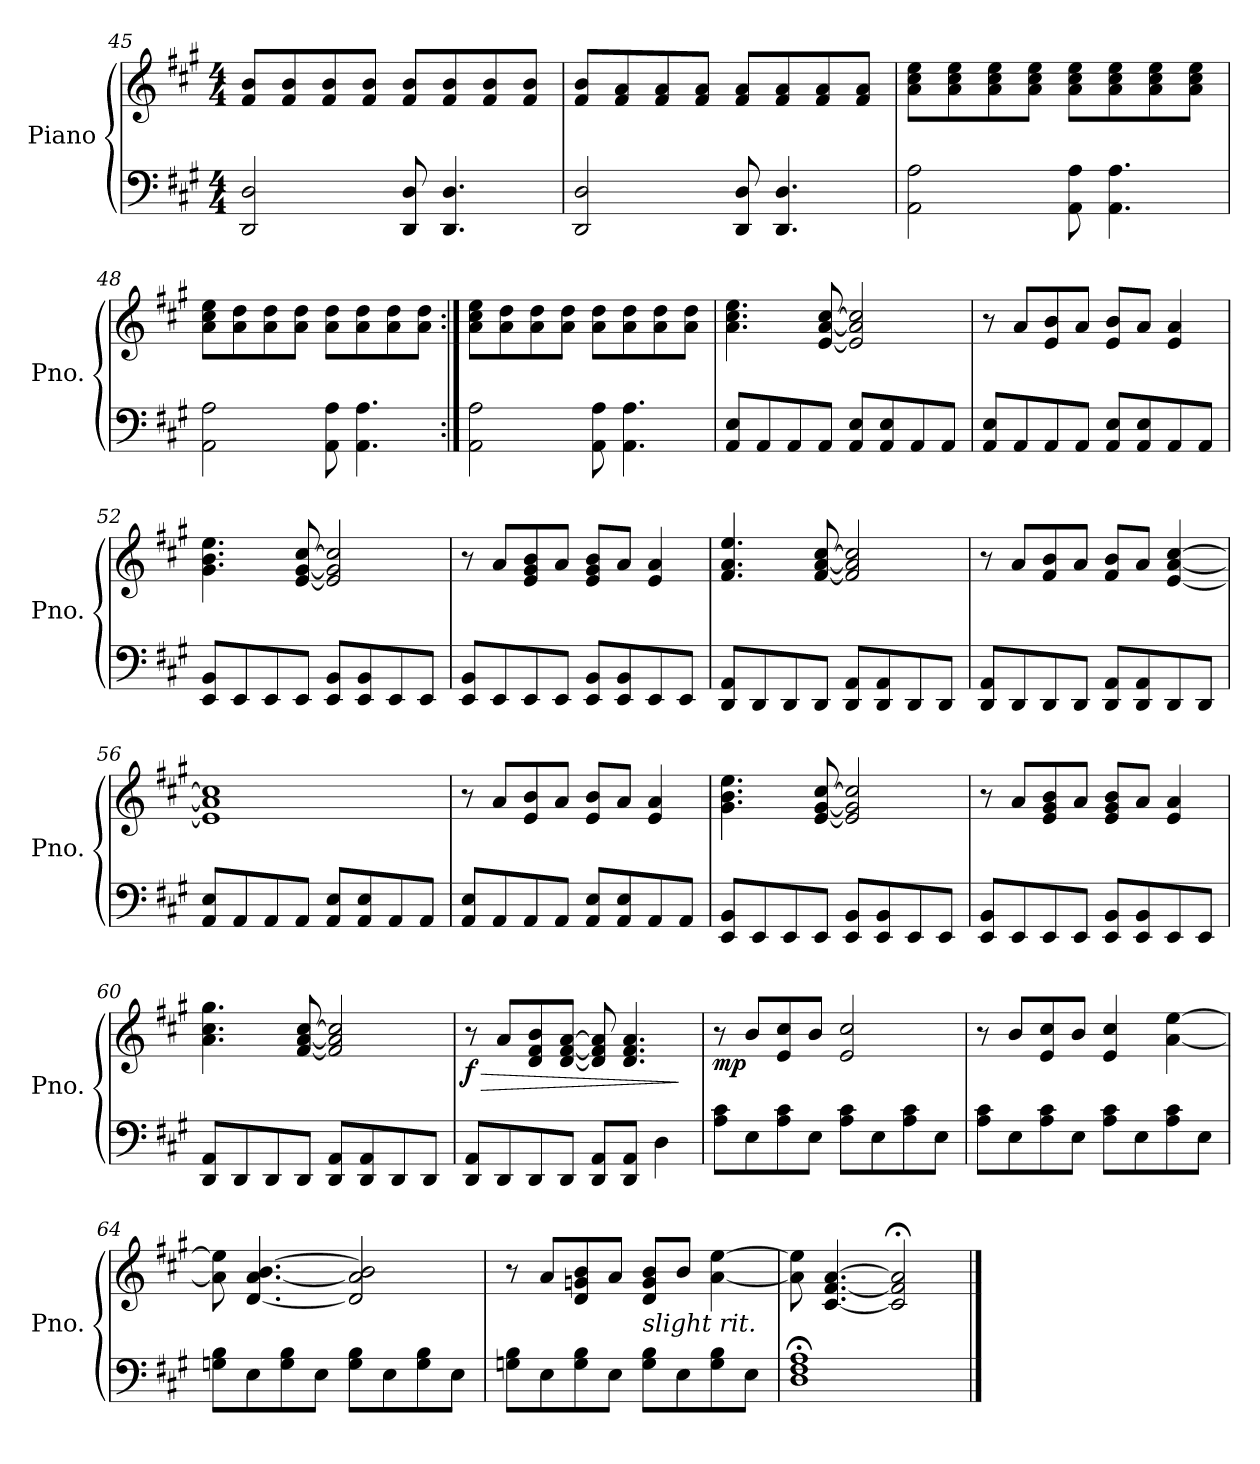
**kern	**kern	**dynam
*part1	*part1	*part1
*staff2	*staff1	*staff1/2
*I"Piano	*	*
*I'Pno.	*	*
*clefF4	*clefG2	*
*k[f#c#g#]	*k[f#c#g#]	*
*M4/4	*M4/4	*
=45	=45	=45
2DD/ 2D/	8f#/ 8b/L	.
.	8f#/ 8b/	.
.	8f#/ 8b/	.
.	8f#/ 8b/J	.
8DD/ 8D/	8f#/ 8b/L	.
4.DD/ 4.D/	8f#/ 8b/	.
.	8f#/ 8b/	.
.	8f#/ 8b/J	.
!!LO:LB:g=z
=46	=46	=46
2DD/ 2D/	8f#/ 8b/L	.
.	8f#/ 8a/	.
.	8f#/ 8a/	.
.	8f#/ 8a/J	.
8DD/ 8D/	8f#/ 8a/L	.
4.DD/ 4.D/	8f#/ 8a/	.
.	8f#/ 8a/	.
.	8f#/ 8a/J	.
=47	=47	=47
2AA\ 2A\	8a\ 8cc#\ 8ee\L	.
.	8a\ 8cc#\ 8ee\	.
.	8a\ 8cc#\ 8ee\	.
.	8a\ 8cc#\ 8ee\J	.
8AA\ 8A\	8a\ 8cc#\ 8ee\L	.
4.AA\ 4.A\	8a\ 8cc#\ 8ee\	.
.	8a\ 8cc#\ 8ee\	.
.	8a\ 8cc#\ 8ee\J	.
=48	=48	=48
2AA\ 2A\	8a\ 8cc#\ 8ee\L	.
.	8a\ 8dd\	.
.	8a\ 8dd\	.
.	8a\ 8dd\J	.
8AA\ 8A\	8a\ 8dd\L	.
4.AA\ 4.A\	8a\ 8dd\	.
.	8a\ 8dd\	.
.	8a\ 8dd\J	.
=49:|!	=49:|!	=49:|!
2AA\ 2A\	8a\ 8cc#\ 8ee\L	.
.	8a\ 8dd\	.
.	8a\ 8dd\	.
.	8a\ 8dd\J	.
8AA\ 8A\	8a\ 8dd\L	.
4.AA\ 4.A\	8a\ 8dd\	.
.	8a\ 8dd\	.
.	8a\ 8dd\J	.
=50	=50	=50
8AA/ 8E/L	4.a\ 4.cc#\ 4.ee\	.
8AA/	.	.
8AA/	.	.
8AA/J	[8e/ [8a/ [8cc#/	.
8AA/ 8E/L	2e/] 2a/] 2cc#/]	.
8AA/ 8E/	.	.
8AA/	.	.
8AA/J	.	.
!!LO:PB:g=z
=51	=51	=51
8AA/ 8E/L	8r	.
8AA/	8a/L	.
8AA/	8e/ 8b/	.
8AA/J	8a/J	.
8AA/ 8E/L	8e/ 8b/L	.
8AA/ 8E/	8a/J	.
8AA/	4e/ 4a/	.
8AA/J	.	.
=52	=52	=52
8EE/ 8BB/L	4.g#\ 4.b\ 4.ee\	.
8EE/	.	.
8EE/	.	.
8EE/J	[8e/ [8g#/ [8cc#/	.
8EE/ 8BB/L	2e/] 2g#/] 2cc#/]	.
8EE/ 8BB/	.	.
8EE/	.	.
8EE/J	.	.
=53	=53	=53
8EE/ 8BB/L	8r	.
8EE/	8a/L	.
8EE/	8e/ 8g#/ 8b/	.
8EE/J	8a/J	.
8EE/ 8BB/L	8e/ 8g#/ 8b/L	.
8EE/ 8BB/	8a/J	.
8EE/	4e/ 4a/	.
8EE/J	.	.
=54	=54	=54
8DD/ 8AA/L	4.f#/ 4.a/ 4.ee/	.
8DD/	.	.
8DD/	.	.
8DD/J	[8f#/ [8a/ [8cc#/	.
8DD/ 8AA/L	2f#/] 2a/] 2cc#/]	.
8DD/ 8AA/	.	.
8DD/	.	.
8DD/J	.	.
!!LO:LB:g=z
=55	=55	=55
8DD/ 8AA/L	8r	.
8DD/	8a/L	.
8DD/	8f#/ 8b/	.
8DD/J	8a/J	.
8DD/ 8AA/L	8f#/ 8b/L	.
8DD/ 8AA/	8a/J	.
8DD/	[4e/ [4a/ [4cc#/	.
8DD/J	.	.
=56	=56	=56
8AA/ 8E/L	1e] 1a] 1cc#]	.
8AA/	.	.
8AA/	.	.
8AA/J	.	.
8AA/ 8E/L	.	.
8AA/ 8E/	.	.
8AA/	.	.
8AA/J	.	.
=57	=57	=57
8AA/ 8E/L	8r	.
8AA/	8a/L	.
8AA/	8e/ 8b/	.
8AA/J	8a/J	.
8AA/ 8E/L	8e/ 8b/L	.
8AA/ 8E/	8a/J	.
8AA/	4e/ 4a/	.
8AA/J	.	.
=58	=58	=58
8EE/ 8BB/L	4.g#\ 4.b\ 4.ee\	.
8EE/	.	.
8EE/	.	.
8EE/J	[8e/ [8g#/ [8cc#/	.
8EE/ 8BB/L	2e/] 2g#/] 2cc#/]	.
8EE/ 8BB/	.	.
8EE/	.	.
8EE/J	.	.
!!LO:LB:g=z
=59	=59	=59
8EE/ 8BB/L	8r	.
8EE/	8a/L	.
8EE/	8e/ 8g#/ 8b/	.
8EE/J	8a/J	.
8EE/ 8BB/L	8e/ 8g#/ 8b/L	.
8EE/ 8BB/	8a/J	.
8EE/	4e/ 4a/	.
8EE/J	.	.
=60	=60	=60
8DD/ 8AA/L	4.a\ 4.cc#\ 4.gg#\	.
8DD/	.	.
8DD/	.	.
8DD/J	[8f#/ [8a/ [8cc#/	.
8DD/ 8AA/L	2f#/] 2a/] 2cc#/]	.
8DD/ 8AA/	.	.
8DD/	.	.
8DD/J	.	.
=61	=61	=61
!	!	!LO:HP:b
!	!	!LO:DY:n=1:b
8DD/ 8AA/L	8r	> f
8DD/	8a/L	.
8DD/	8d/ 8f#/ 8b/	.
8DD/J	[8d/ [8f#/ [8a/J	.
8DD/ 8AA/L	8d/] 8f#/] 8a/]	.
8DD/ 8AA/J	4.d/ 4.f#/ 4.a/	.
4D\	.	.
.	.	]
=62	=62	=62
!	!	!LO:DY:b
8A\ 8c#\L	8r	mp
8E\	8b/L	.
8A\ 8c#\	8e/ 8cc#/	.
8E\J	8b/J	.
8A\ 8c#\L	2e/ 2cc#/	.
8E\	.	.
8A\ 8c#\	.	.
8E\J	.	.
!!LO:LB:g=z
=63	=63	=63
8A\ 8c#\L	8r	.
8E\	8b/L	.
8A\ 8c#\	8e/ 8cc#/	.
8E\J	8b/J	.
8A\ 8c#\L	4e/ 4cc#/	.
8E\	.	.
8A\ 8c#\	[4a\ [4ee\	.
8E\J	.	.
=64	=64	=64
8Gn\ 8B\L	8a\] 8ee\]	.
8E\	[4.d/ [4.a/ [4.b/	.
8G\ 8B\	.	.
8E\J	.	.
8G\ 8B\L	2d/] 2a/] 2b/]	.
8E\	.	.
8G\ 8B\	.	.
8E\J	.	.
=65	=65	=65
8Gn\ 8B\L	8r	.
8E\	8a/L	.
8G\ 8B\	8d/ 8gn/ 8b/	.
8E\J	8a/J	.
!	!LO:TX:b:i:t=slight rit.	!
8G\ 8B\L	8d/ 8g/ 8b/L	.
*	*MM85	*
8E\	8b/J	.
*	*MM80	*
8G\ 8B\	[4a\ [4ee\	.
8E\J	.	.
=66	=66	=66
*	*MM75	*
1D;< 1F#;< 1A;<	8a\] 8ee\]	.
.	[4.c#/ [4.f#/ [4.a/	.
*	*MM60	*
.	2c#/];< 2f#/];< 2a/];<	.
==	==	==
*-	*-	*-
